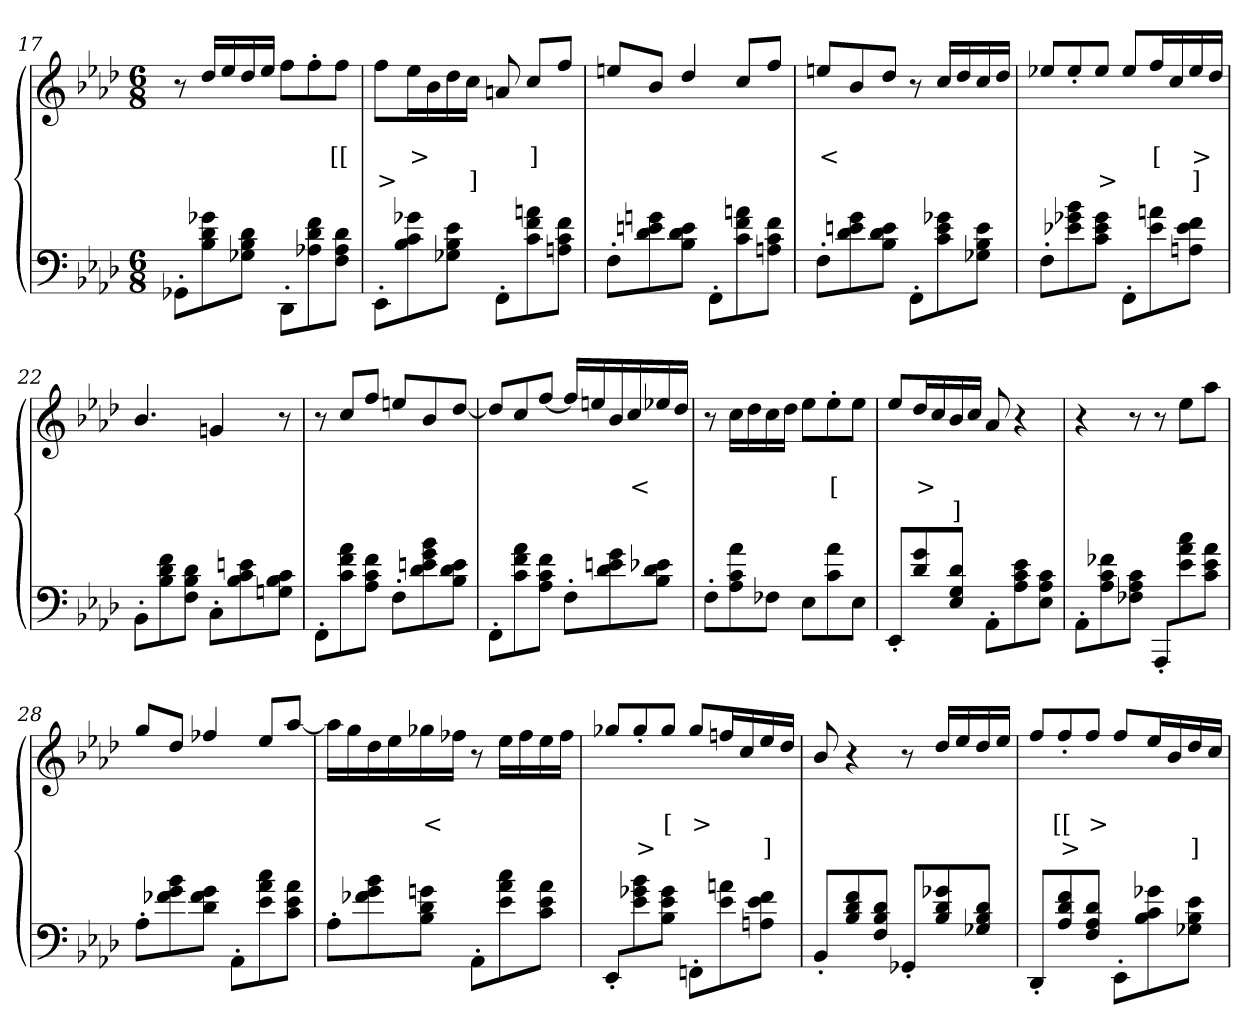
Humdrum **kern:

**kern	**kern	**text	**text	**text
*part2	*part1	*part1	*part1	*part1
*staff2	*staff1	*staff1	*staff1	*staff1
*clefF4	*clefG2	*	*	*
*k[b-e-a-d-]	*k[b-e-a-d-]	*	*	*
*M6/8	*M6/8	*	*	*
=17	=17	=17	=17	=17
8GG-X'>/L	8r	.	<	.
8g-\ 8d-\ 8B-\	16dd-/LL	.	.	.
.	16ee-	.	.	.
8d-\ 8B-\ 8G-\J	16dd-	.	.	.
.	16ee-JJ	.	.	.
8DD-'>/L	8ff\L	.	.	.
8f\ 8d-\ 8A-X\	8ff'>	.	.	.
8d-\ 8A-\ 8F\J	8ffJ	.	[[	.
=18	=18	=18	=18	=18
8EE-'>/L	8ffL	.	.	>
8g-X\ 8c\ 8B-\	16ee-L	.	>	.
.	16b-	.	.	.
8e-\ 8B-\ 8G-\J	16dd-	.	.	.
.	16ccJJ	.	.	]
8FF'>/L	8an	.	.	.
8an\ 8f\ 8c\	8cc/L	.	]	.
8f\ 8c\ 8An\J	8ffJ	.	.	.
=19	=19	=19	=19	=19
8F'>/L	8een/L	.	.	.
8gn\ 8en\ 8d-\	8b-J	.	.	.
8e\ 8d-\ 8B-\J	4dd-/	.	.	.
8FF'>/L	.	.	.	.
8an\ 8f\ 8c\	8ccL	.	.	.
8f\ 8c\ 8An\J	8ff/J	.	.	.
=20	=20	=20	=20	=20
8F'>/L	8een/L	.	<	.
8g\ 8en\ 8d-\	8b-	.	.	.
8e\ 8d-\ 8B-\J	8dd-J	.	.	.
8FF'>/L	8r	.	.	.
8g-X\ 8e\ 8c\	16ccLL	.	.	.
.	16dd-/	.	.	.
8e\ 8B-\ 8G-\J	16cc	.	.	.
.	16dd-JJ	.	.	.
=21	=21	=21	=21	=21
8F'>/L	8ee-X/L	.	.	.
8b-\ 8g-X\ 8e-X\	8ee-'>	.	.	.
8g-\ 8e-\ 8c\J	8ee-J	.	.	>
8FF'>/L	8ee-/L	.	.	.
8an\ 8e-\	16ffL	.	[	.
.	16cc	.	.	.
8f\ 8e-\ 8An\J	16ee-	.	>	]
.	16dd-JJ	.	.	.
=22	=22	=22	=22	=22
8BB-'>/L	4.b-/	.	.	.
8f\ 8d-\ 8B-\	.	.	.	.
8d-\ 8B-\ 8F\J	.	.	.	.
8C'>L	4gn/	.	.	.
8en 8c 8B-	.	.	.	.
8c 8B- 8GnJ	8r	.	]	.
=23	=23	=23	=23	=23
8FF'>/L	8r	.	.	.
8a-\ 8f\ 8c\	8ccL	.	.	.
8f\ 8c\ 8A-\J	8ff/J	.	.	.
8F'>/L	8eenL	.	.	.
8b-\ 8g\ 8en\ 8d-\	8b-	.	.	.
8e\ 8d-\ 8B-\J	[8dd-/J	.	.	.
=24	=24	=24	=24	=24
8FF'>/L	8dd-L]	.	.	.
8a-\ 8f\ 8c\	8cc	.	.	.
8f\ 8c\ 8A-\J	[8ff/J	.	.	.
8F'>/L	16ffLL]	.	.	.
.	16een	.	.	.
8g\ 8en\ 8d-\	16b-	.	.	.
.	16cc	.	<	.
8e-X\ 8d-\ 8B-\J	16ee-X	.	.	.
.	16dd-/JJ	.	.	.
=25	=25	=25	=25	=25
8F'>L	8r	.	.	.
8a- 8c 8A-	16ccLL	.	.	.
.	16dd-	.	.	.
8F-XJ	16cc	.	.	.
.	16dd-JJ	.	.	.
8E-L	8ee-L	.	.	.
8a- 8c	8ee-'>	.	[	.
8E-J	8ee-J	.	.	.
=26	=26	=26	=26	=26
8EE-'>/L	8ee-/L	.	.	.
8g\ 8d-\	16dd-L	.	>	.
.	16cc	.	.	.
8d-/ 8G/ 8E-/J	16b-	.	.	]
.	16ccJJ	.	.	.
8AA-'>L	8a-	.	.	.
8e- 8c 8A-	4r	.	.	.
8c 8A- 8E-J	.	.	.	.
=27	=27	=27	=27	=27
8AA-'>L	4r	.	.	.
8f-X 8c 8A-	.	.	.	.
8c 8A- 8F-J	8r	.	.	.
8AAA-'>/L	8r	.	.	.
8cc\ 8a-\ 8e-\	8ee-L	.	.	.
8a-\ 8e-\ 8c\J	8aa-J	.	.	.
=28	=28	=28	=28	=28
8A-'>/L	8ggL	.	.	.
8b-\ 8g\ 8f-X\	8dd-/J	.	.	.
8g\ 8f-\ 8d-\J	4ff-X/	.	.	.
8AA-'>/L	.	.	.	.
8cc\ 8a-\ 8e-\	8ee-/L	.	.	.
8a-\ 8e-\ 8c\J	[8aa-J	.	.	.
=29	=29	=29	=29	=29
8A-'>/L	16aa-LL]	.	.	.
.	16gg	.	.	.
8b-\ 8g\ 8f-X\	16dd-	.	.	.
.	16ee-	.	.	.
8gn\ 8d-\ 8B-\J	16gg-X	.	<	.
.	16ff-XJJ	.	.	.
8AA-'>/L	8r	.	.	.
8cc\ 8a-\ 8e-\	16ee-LL	.	.	.
.	16ff-	.	.	.
8a-\ 8e-\ 8c\J	16ee-	.	.	.
.	16ff-JJ	.	.	.
=30	=30	=30	=30	=30
8EE-'>/L	8gg-X/L	.	.	.
8b-\ 8g-X\ 8e-\	8gg-'>	.	.	>
8g-\ 8e-\ 8B-\J	8gg-J	.	[	.
8FFn'>/L	8gg-/L	.	>	.
8an\ 8e-\	16ffn/L	.	.	.
.	16cc	.	.	.
8f\ 8e-\ 8An\J	16ee-	.	.	]
.	16dd-JJ	.	.	.
=31	=31	=31	=31	=31
8BB-'>/L	8b-/	.	.	.
8f\ 8d-\ 8B-\	4r	.	.	.
8d-/ 8B-/ 8F/J	.	.	.	.
8GG-X'>/L	8r	.	<	.
8g-\ 8d-\ 8B-\	16dd-/LL	.	.	.
.	16ee-	.	.	.
8d-/ 8B-/ 8G-/J	16dd-	.	.	.
.	16ee-JJ	.	.	.
=32	=32	=32	=32	=32
8DD-'>/L	8ff/L	.	.	.
8f\ 8d-\ 8A-\	8ff'>	.	[[	>
8d-/ 8A-/ 8F/J	8ffJ	.	>	.
8EE-'>/L	8ff/L	.	.	.
8g-X\ 8c\ 8B-\	16ee-L	.	.	.
.	16b-	.	.	.
8e-\ 8B-\ 8G-\J	16dd-	.	.	]
.	16ccJJ	.	.	.
=	=	=	=	=
*-	*-	*-	*-	*-
